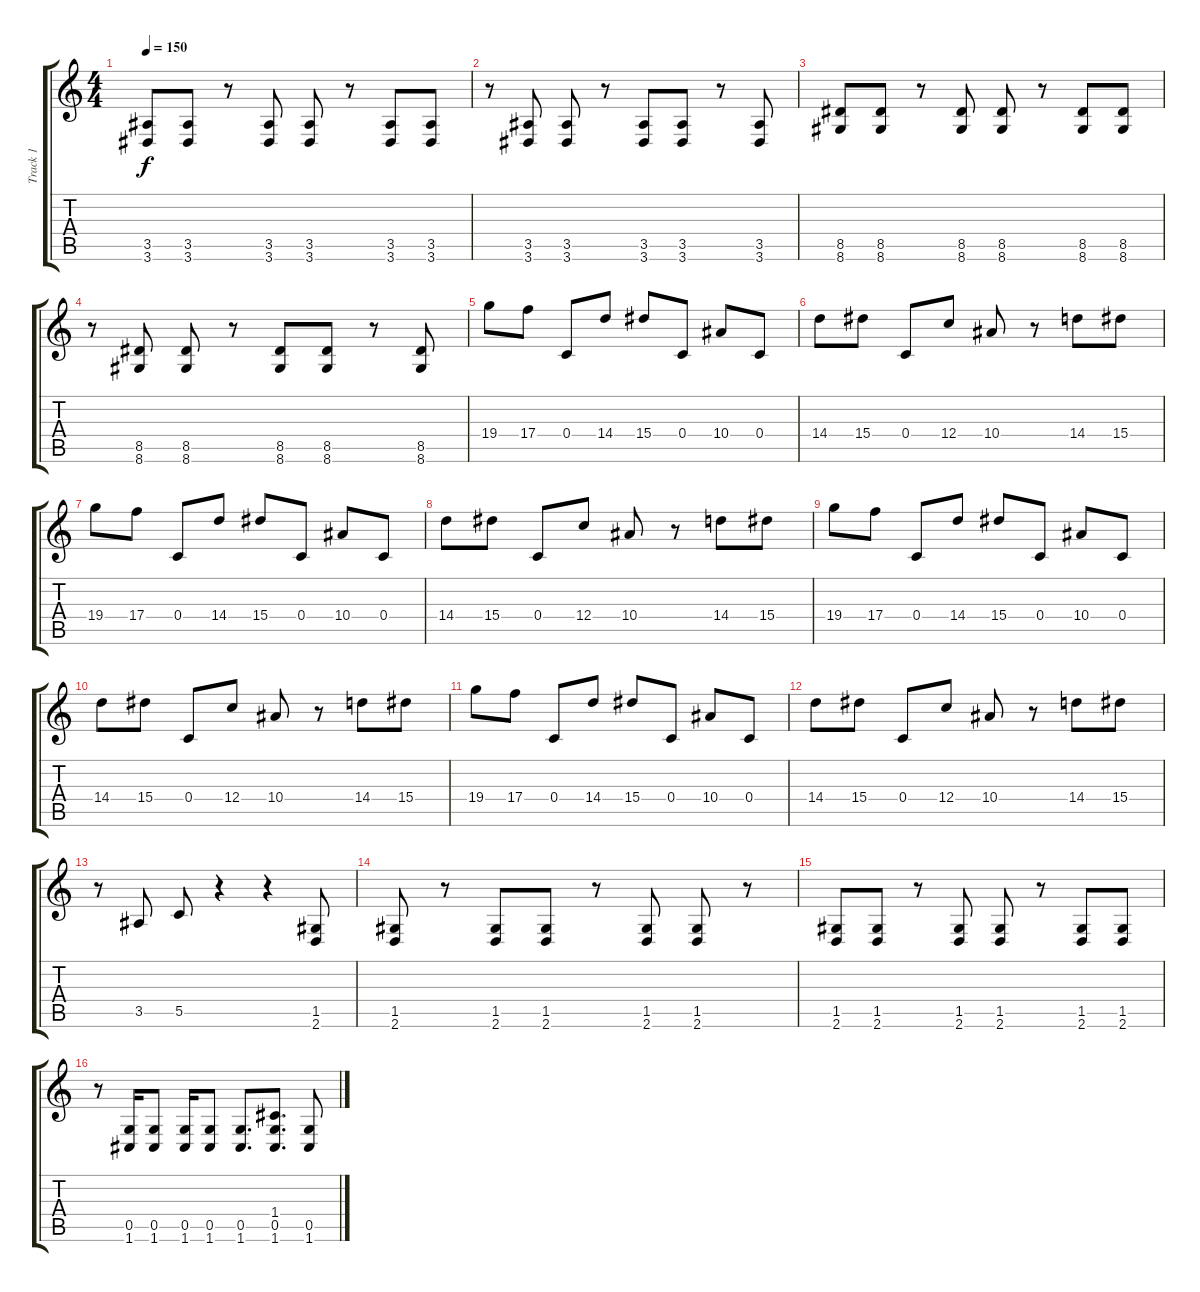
\track ("Track 1" "Track 1") {instrument distortionguitar}
\staff {score tabs}
\tuning (D4 A3 F3 C3 G2 C2) {hide}
\ts (4 4)
\tempo 150
\clef g2
\ks c
(3.5 3.6).8{dy f} (3.5 3.6).8 r.8 (3.5 3.6).8 (3.5 3.6).8 r.8 (3.5 3.6).8 (3.5 3.6).8 |
r.8 (3.5 3.6).8 (3.5 3.6).8 r.8 (3.5 3.6).8 (3.5 3.6).8 r.8 (3.5 3.6).8 |
(8.5 8.6).8 (8.5 8.6).8 r.8 (8.5 8.6).8 (8.5 8.6).8 r.8 (8.5 8.6).8 (8.5 8.6).8 |
r.8 (8.5 8.6).8 (8.5 8.6).8 r.8 (8.5 8.6).8 (8.5 8.6).8 r.8 (8.5 8.6).8 |
19.4.8 17.4.8 0.4.8 14.4.8 15.4.8 0.4.8 10.4.8 0.4.8 |
14.4.8 15.4.8 0.4.8 12.4.8 10.4.8 r.8 14.4.8 15.4.8 |
19.4.8 17.4.8 0.4.8 14.4.8 15.4.8 0.4.8 10.4.8 0.4.8 |
14.4.8 15.4.8 0.4.8 12.4.8 10.4.8 r.8 14.4.8 15.4.8 |
19.4.8 17.4.8 0.4.8 14.4.8 15.4.8 0.4.8 10.4.8 0.4.8 |
14.4.8 15.4.8 0.4.8 12.4.8 10.4.8 r.8 14.4.8 15.4.8 |
19.4.8 17.4.8 0.4.8 14.4.8 15.4.8 0.4.8 10.4.8 0.4.8 |
14.4.8 15.4.8 0.4.8 12.4.8 10.4.8 r.8 14.4.8 15.4.8 |
r.8 3.5.8 5.5.8 r.4 r.4 (1.5 2.6).8 |
(1.5 2.6).8 r.8 (1.5 2.6).8 (1.5 2.6).8 r.8 (1.5 2.6).8 (1.5 2.6).8 r.8 |
(1.5 2.6).8 (1.5 2.6).8 r.8 (1.5 2.6).8 (1.5 2.6).8 r.8 (1.5 2.6).8 (1.5 2.6).8 |
r.8 (0.5 1.6).16 (0.5 1.6).8 (0.5 1.6).16 (0.5 1.6).8 (0.5 1.6).8{d} (1.4 0.5 1.6).8{d} (0.5 1.6).8
